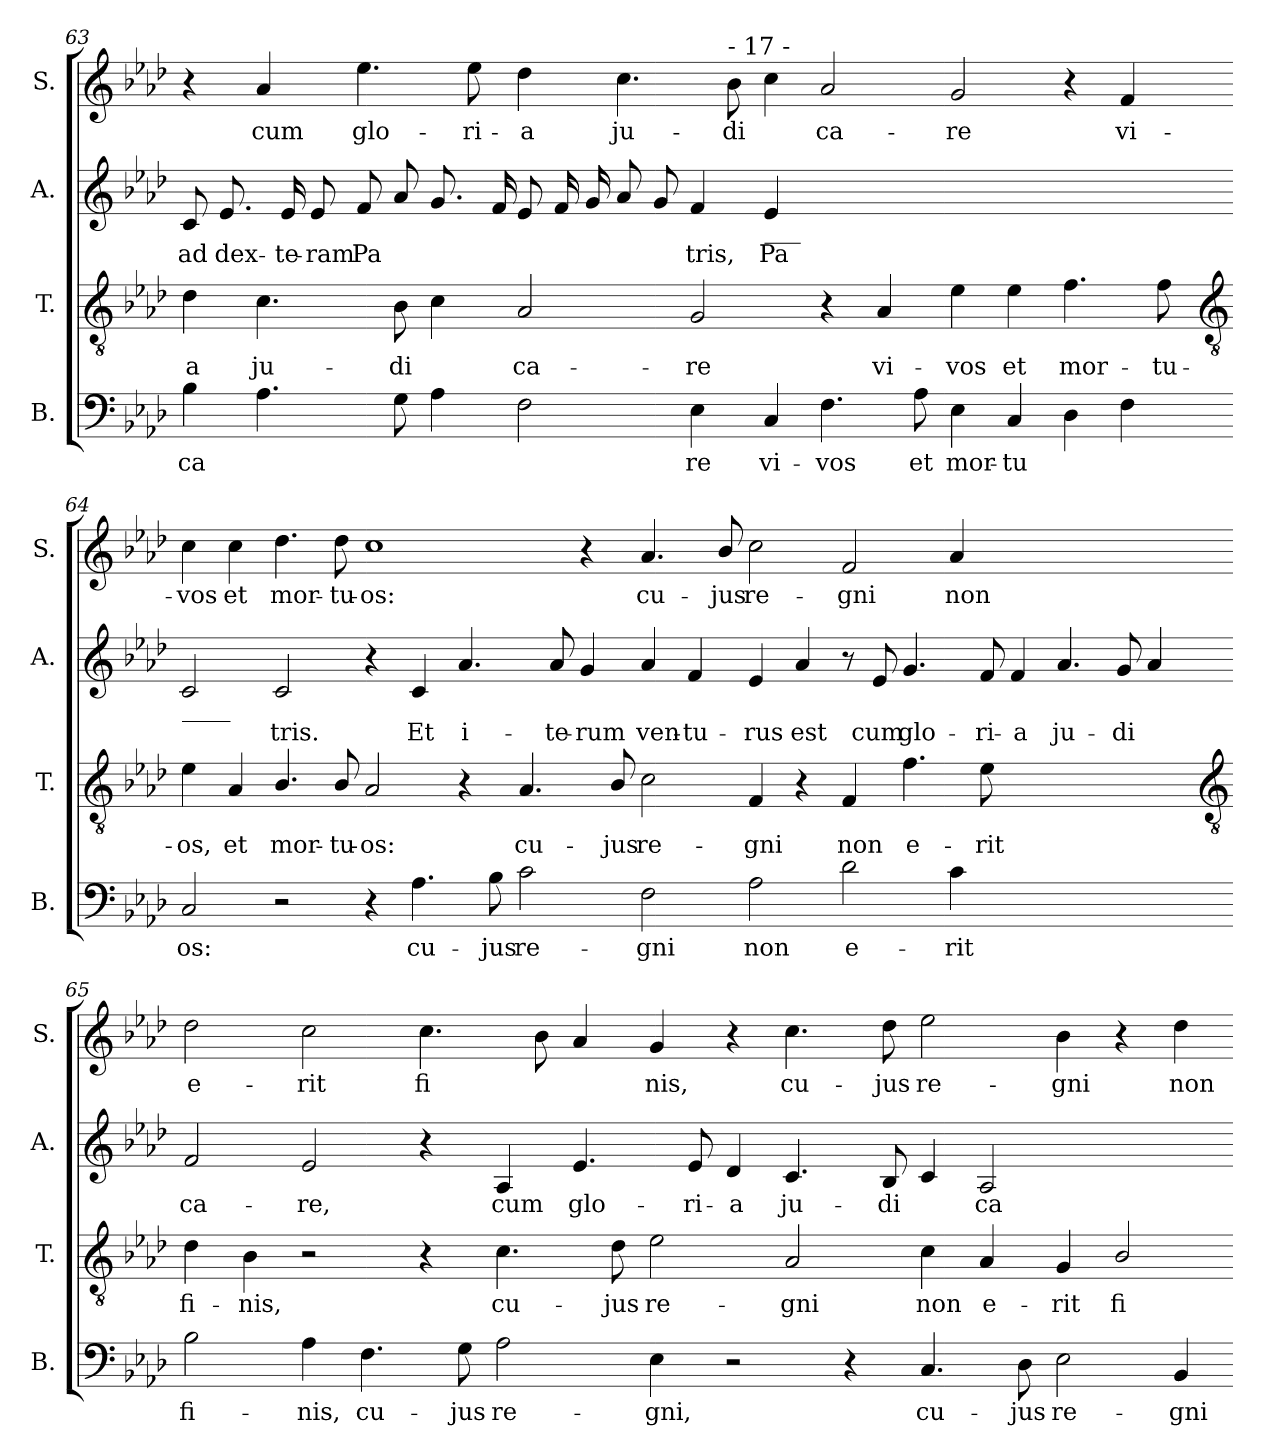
**kern	**text	**kern	**text	**kern	**text	**kern	**text
*part4	*part4	*part3	*part3	*part2	*part2	*part1	*part1
*staff4	*staff4	*staff3	*staff3	*staff2	*staff2	*staff1	*staff1
*I"B.	*	*I"T.	*	*I"A.	*	*I"S.	*
*I'B.	*	*I'T.	*	*I'A.	*	*I'S.	*
!!LO:LB:g=z
*clefF4	*	*clefGv2	*	*clefG2	*	*clefG2	*
*k[b-e-a-d-]	*	*k[b-e-a-d-]	*	*k[b-e-a-d-]	*	*k[b-e-a-d-]	*
*A-:	*	*A-:	*	*A-:	*	*A-:	*
=63	=63	=63	=63	=63	=63	=63	=63
!	!LO:LY:b	!	!LO:LY:b	!	!LO:LY:b	!	!
4B-	-ca	4d-	-a	8c	ad	4r	.
!	!	!	!	!	!LO:LY:b	!	!
.	.	.	.	8.e-	dex-	.	.
!	!	!	!LO:LY:b	!	!	!	!LO:LY:b
4.A-	.	4.c	ju-	.	.	4a-	cum
!	!	!	!	!	!LO:LY:b	!	!
.	.	.	.	16e-	-te-	.	.
!	!	!	!	!	!LO:LY:b	!	!
.	.	.	.	8e-	-ram	.	.
!	!	!	!	!	!LO:LY:b	!	!LO:LY:b
.	.	.	.	8f	Pa	4.ee-	glo-
!	!	!	!LO:LY:b	!	!	!	!
8G	.	8B-	-di	8a-	.	.	.
4A-	.	4c	.	8.g	.	.	.
!	!	!	!	!	!	!	!LO:LY:b
.	.	.	.	.	.	8ee-	-ri-
.	.	.	.	16f	.	.	.
!	!	!	!LO:LY:b	!	!	!	!LO:LY:b
2F	.	2A-	ca-	8e-	.	4dd-	-a
.	.	.	.	16f	.	.	.
.	.	.	.	16g	.	.	.
!	!	!	!	!	!	!	!LO:LY:b
.	.	.	.	8a-	.	4.cc	ju-
.	.	.	.	8g	.	.	.
!	!LO:LY:b	!	!LO:LY:b	!	!LO:LY:b	!	!
4E-	re	2G	-re	4f	tris,	.	.
!	!	!	!	!	!	!LO:TX:a:t=- 17 -	!
!	!	!	!	!	!	!	!LO:LY:b
.	.	.	.	.	.	8b-	-di
!	!	!	!	!LO:TX:b:t=___	!	!	!
!	!LO:LY:b	!	!	!	!LO:LY:b	!	!
4C	vi-	.	.	4e-	Pa	4cc	.
!	!LO:LY:b	!	!	!	!	!	!LO:LY:b
4.F	-vos	4r	.	1.ryy	.	2a-	ca-
!	!	!	!LO:LY:b	!	!	!	!
.	.	4A-	vi-	.	.	.	.
!	!LO:LY:b	!	!	!	!	!	!
8A-	et	.	.	.	.	.	.
!	!LO:LY:b	!	!LO:LY:b	!	!	!	!LO:LY:b
4E-	mor-	4e-	-vos	.	.	2g	-re
!	!LO:LY:b	!	!LO:LY:b	!	!	!	!
4C	-tu	4e-	et	.	.	.	.
!	!	!	!LO:LY:b	!	!	!	!
4D-	.	4.f	mor-	.	.	4r	.
!	!	!	!	!	!	!	!LO:LY:b
4F	.	.	.	.	.	4f	vi-
!	!	!	!LO:LY:b	!	!	!	!
.	.	8f	-tu-	.	.	.	.
!!LO:LB:g=z
=64-	=64-	=64-	=64-	=64-	=64-	=64-	=64-
*	*	*clefGv2	*	*	*	*	*
!	!	!	!	!LO:TX:b:t=____	!	!	!
!	!LO:LY:b	!	!LO:LY:b	!	!	!	!LO:LY:b
2C	os:	4e-	-os,	2c	.	4cc	-vos
!	!	!	!LO:LY:b	!	!	!	!LO:LY:b
.	.	4A-	et	.	.	4cc	et
!	!	!	!LO:LY:b	!	!LO:LY:b	!	!LO:LY:b
2r	.	4.B-/	mor-	2c	tris.	4.dd-	mor-
!	!	!	!LO:LY:b	!	!	!	!LO:LY:b
.	.	8B-/	-tu-	.	.	8dd-	-tu-
!	!	!	!LO:LY:b	!	!	!	!LO:LY:b
4r	.	2A-	-os:	4r	.	1cc	-os:
!	!LO:LY:b	!	!	!	!LO:LY:b	!	!
4.A-	cu-	.	.	4c	Et	.	.
!	!	!	!	!	!LO:LY:b	!	!
.	.	4r	.	4.a-	i-	.	.
!	!LO:LY:b	!	!	!	!	!	!
8B-	-jus	.	.	.	.	.	.
!	!LO:LY:b	!	!LO:LY:b	!	!	!	!
2c	re-	4.A-	cu-	.	.	.	.
!	!	!	!	!	!LO:LY:b	!	!
.	.	.	.	8a-	-te-	.	.
!	!	!	!	!	!LO:LY:b	!	!
.	.	.	.	4g	-rum	4r	.
!	!	!	!LO:LY:b	!	!	!	!
.	.	8B-/	-jus	.	.	.	.
!	!LO:LY:b	!	!LO:LY:b	!	!LO:LY:b	!	!LO:LY:b
2F	-gni	2c	re-	4a-	ven-	4.a-	cu-
!	!	!	!	!	!LO:LY:b	!	!
.	.	.	.	4f	-tu-	.	.
!	!	!	!	!	!	!	!LO:LY:b
.	.	.	.	.	.	8b-/	-jus
!	!LO:LY:b	!	!LO:LY:b	!	!LO:LY:b	!	!LO:LY:b
2A-	non	4F	-gni	4e-	-rus	2cc	re-
!	!	!	!	!	!LO:LY:b	!	!
.	.	4r	.	4a-	est	.	.
!	!LO:LY:b	!	!LO:LY:b	!	!	!	!LO:LY:b
2d-	e-	4F	non	8r	.	2f	-gni
!	!	!	!	!	!LO:LY:b	!	!
.	.	.	.	8e-	cum	.	.
!	!	!	!LO:LY:b	!	!LO:LY:b	!	!
.	.	4.f	e-	4.g	glo-	.	.
!	!LO:LY:b	!	!	!	!	!	!LO:LY:b
4c	-rit	.	.	.	.	4a-	non
!	!	!	!LO:LY:b	!	!LO:LY:b	!	!
.	.	8e-	-rit	8f	-ri-	.	.
!	!	!	!	!	!LO:LY:b	!	!
1ryy	.	1ryy	.	4f	-a	1ryy	.
!	!	!	!	!	!LO:LY:b	!	!
.	.	.	.	4.a-	ju-	.	.
!	!	!	!	!	!LO:LY:b	!	!
.	.	.	.	8g	-di	.	.
.	.	.	.	4a-	.	.	.
!!LO:LB:g=z
=65-	=65-	=65-	=65-	=65-	=65-	=65-	=65-
*	*	*clefGv2	*	*	*	*	*
!	!LO:LY:b	!	!LO:LY:b	!	!LO:LY:b	!	!LO:LY:b
2B-	fi-	4d-	fi-	2f	ca-	2dd-	e-
!	!	!	!LO:LY:b	!	!	!	!
.	.	4B-	-nis,	.	.	.	.
!	!LO:LY:b	!	!	!	!LO:LY:b	!	!LO:LY:b
4A-	-nis,	2r	.	2e-	-re,	2cc	-rit
!	!LO:LY:b	!	!	!	!	!	!
4.F	cu-	.	.	.	.	.	.
!	!	!	!	!	!	!	!LO:LY:b
.	.	4r	.	4r	.	4.cc	fi
!	!LO:LY:b	!	!	!	!	!	!
8G	-jus	.	.	.	.	.	.
!	!LO:LY:b	!	!LO:LY:b	!	!LO:LY:b	!	!
2A-	re-	4.c	cu-	4A-	cum	.	.
.	.	.	.	.	.	8b-	.
!	!	!	!	!	!LO:LY:b	!	!
.	.	.	.	4.e-	glo-	4a-	.
!	!	!	!LO:LY:b	!	!	!	!
.	.	8d-	-jus	.	.	.	.
!	!LO:LY:b	!	!LO:LY:b	!	!	!	!LO:LY:b
4E-	-gni,	2e-	re-	.	.	4g	nis,
!	!	!	!	!	!LO:LY:b	!	!
.	.	.	.	8e-	-ri-	.	.
!	!	!	!	!	!LO:LY:b	!	!
2r	.	.	.	4d-	-a	4r	.
!	!	!	!LO:LY:b	!	!LO:LY:b	!	!LO:LY:b
.	.	2A-	-gni	4.c	ju-	4.cc	cu-
4r	.	.	.	.	.	.	.
!	!	!	!	!	!LO:LY:b	!	!LO:LY:b
.	.	.	.	8B-	-di	8dd-	-jus
!	!LO:LY:b	!	!LO:LY:b	!	!	!	!LO:LY:b
4.C	cu-	4c	non	4c	.	2ee-	re-
!	!	!	!LO:LY:b	!	!LO:LY:b	!	!
.	.	4A-	e-	2A-	ca-	.	.
!	!LO:LY:b	!	!	!	!	!	!
8D-	-jus	.	.	.	.	.	.
!	!LO:LY:b	!	!LO:LY:b	!	!	!	!LO:LY:b
2E-	re-	4G	-rit	.	.	4b-	-gni
!	!	!	!LO:LY:b	!	!	!	!
.	.	2B-/	fi-	2ryy	.	4r	.
!	!LO:LY:b	!	!	!	!	!	!LO:LY:b
4BB-	-gni	.	.	.	.	4dd-	non
=-	=-	=-	=-	=-	=-	=-	=-
*-	*-	*-	*-	*-	*-	*-	*-
